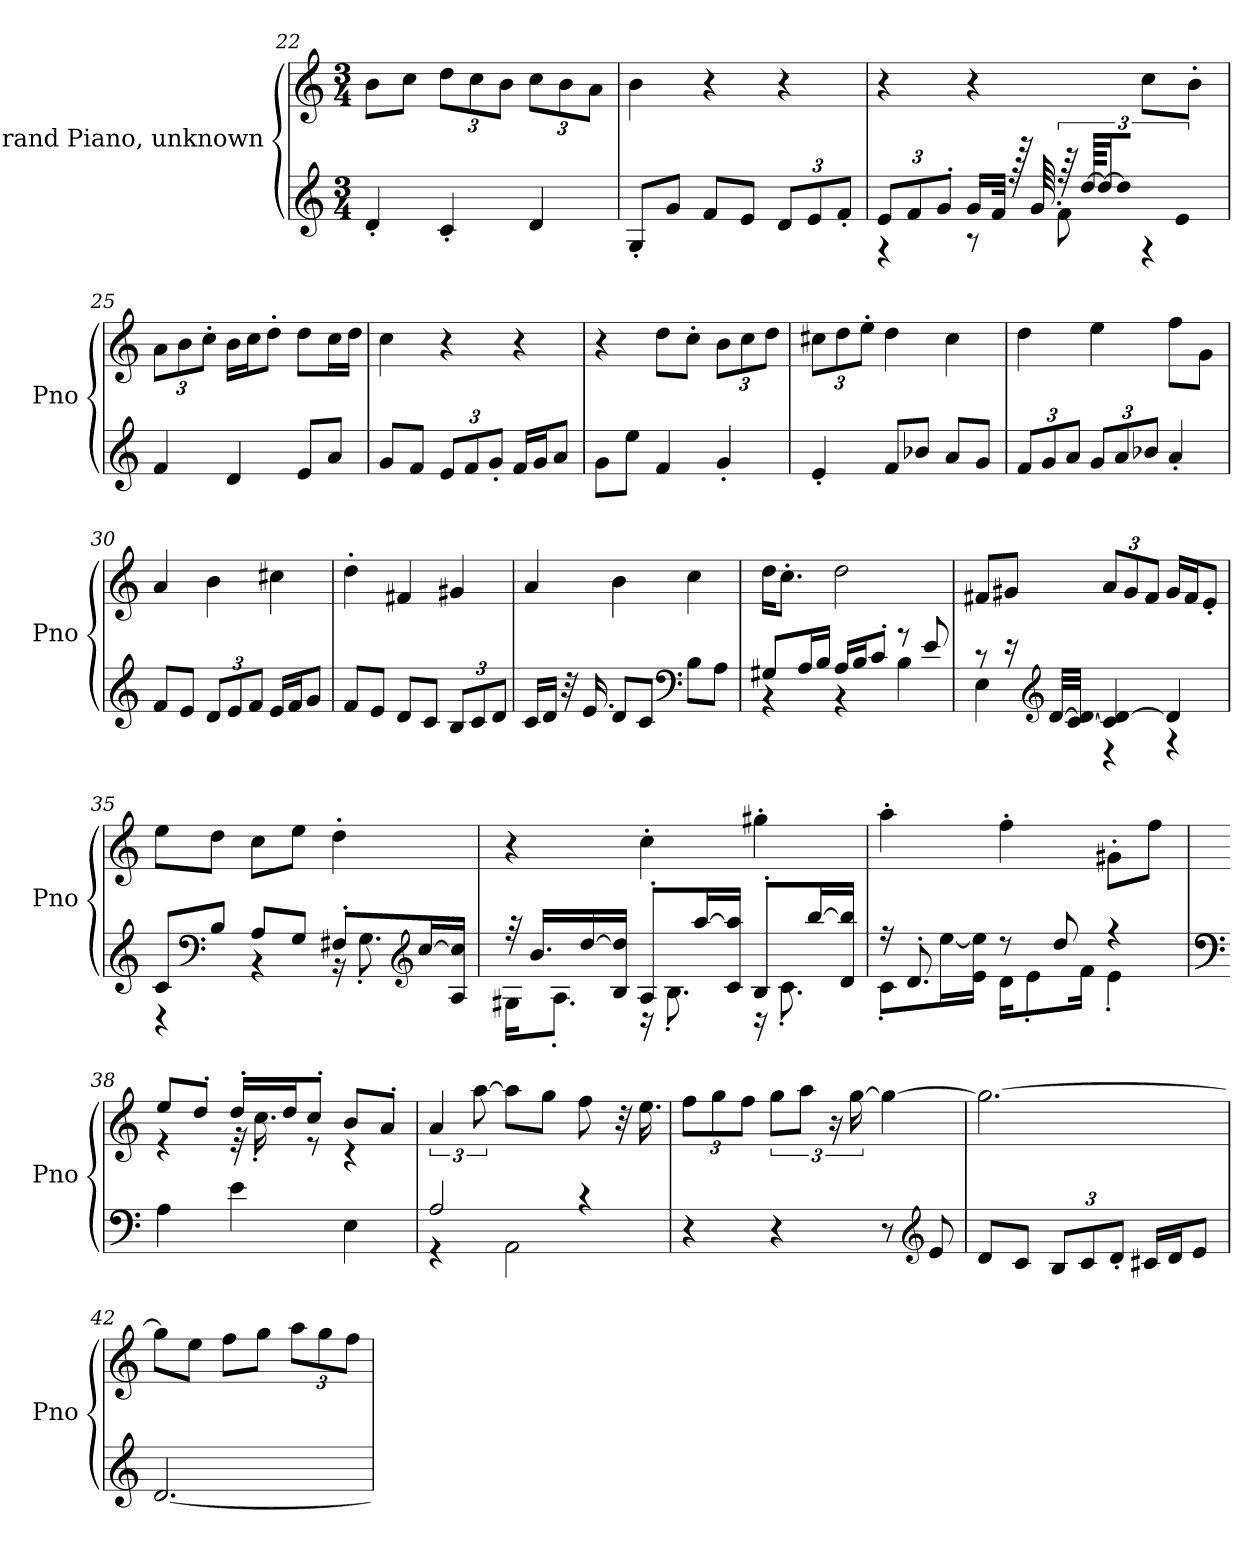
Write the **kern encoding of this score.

**kern	**kern
*part1	*part1
*staff2	*staff1
*I"Grand Piano, unknown	*
*I'Pno	*
*clefG2	*clefG2
*k[]	*k[]
*M3/4	*M3/4
=22	=22
4d'/	8b\L
.	8cc\J
*	*Xbrackettup
4c'/	12dd\L
.	12cc\
.	12b\J
4d/	12cc\L
.	12b\
.	12a\J
=23	=23
8G'/L	4b\
8g/J	.
8f/L	4r
8e/J	.
*Xbrackettup	*
12d/L	4r
12e/	.
12f'/J	.
!!LO:LB:g=z
=24	=24
*^	*
12e/L	4r	4r
12f/	.	.
12g'/J	.	.
16g/LL	8r	4r
32f/JJk	.	.
128r	.	.
64.g/	.	.
*brackettup	*	*
96r	8f\	.
[96dd/KKLL	.	.
24dd/_	.	.
16dd/JJ]	.	.
4e/	4r	8cc\L
.	.	8b'\J
*v	*v	*
=25	=25
4f/	12a\L
.	12b\
.	12cc'\J
4d/	16b\LL
.	16cc\J
.	8dd'\J
8e/L	8dd\L
8a/J	16cc\L
.	16dd\JJ
=26	=26
8g/L	4cc\
8f/J	.
*Xbrackettup	*
12e/L	4r
12f/	.
12g'/J	.
16f/LL	4r
16g/J	.
8a/J	.
=27	=27
8g\L	4r
8ee\J	.
4f/	8dd\L
.	8cc'\J
4g'/	12b\L
.	12cc\
.	12dd\J
=28	=28
4e'/	12cc#X\L
.	12dd\
.	12ee'\J
8f/L	4dd\
8b-X/J	.
8a/L	4cc#\
8g/J	.
!!LO:PB:g=z
=29	=29
12f/L	4dd\
12g/	.
12a/J	.
12g/L	4ee\
12a/	.
12b-X/J	.
4a'/	8ff\L
.	8g\J
=30	=30
8f/L	4a/
8e/J	.
12d/L	4b\
12e/	.
12f/J	.
16e/LL	4cc#X\
16f/J	.
8g/J	.
=31	=31
8f/L	4dd'\
8e/J	.
8d/L	4f#X/
8c/J	.
12B/L	4g#X/
12c/	.
12d/J	.
=32	=32
16c/LL	4a/
16d/JJ	.
32r	.
16.e/	.
8d/L	4b\
8c/J	.
*clefF4	*
8B\L	4cc\
8A\J	.
=33	=33
*^	*
8G#X/L	4r	16dd\KL
.	.	8.cc'\J
16A/L	.	.
16B/JJ	.	.
16A/LL	4r	2dd\
16B/J	.	.
8c'/J	.	.
8r	4B\	.
8e/	.	.
!!LO:LB:g=z
=34	=34	=34
8r	4E\	8f#X/L
16r	.	8g#X/J
*clefG2	*	*
[32d/LLL	.	.
[32c/ 32d/]JJJ	.	.
4c/] [4d/	4r	12a/L
.	.	12g#/
.	.	12f#/J
4d/]	4r	16g#/LL
.	.	16f#/J
.	.	8e'/J
=35	=35	=35
8c/L	4r	8ee\L
*clefF4	*	*
8B/J	.	8dd\J
8A/L	4r	8cc\L
8G/J	.	8ee\J
8F#X'/L	16r	4dd'\
.	8.G'\	.
*clefG2	*	*
[16cc/L	.	.
16A/ 16cc/]JJ	.	.
=36	=36	=36
32r	16G#X\KL	4r
16.b/LL	.	.
.	8.A'\J	.
[16dd/	.	.
16B/ 16dd/]JJ	.	.
8A'/L	16r	4cc'\
.	8.B'\	.
[16aa/L	.	.
16c/ 16aa/]JJ	.	.
8B'/L	16r	4gg#X'\
.	8.c'\	.
[16bb/L	.	.
16d/ 16bb/]JJ	.	.
!!LO:LB:g=z
=37	=37	=37
16r	8c'\L	4aa'\
8.d'/	.	.
.	[16ee\L	.
.	16e\ 16ee\]JJ	.
8r	16d\KL	4ff'\
.	8e'\	.
8dd/	.	.
.	16f\Jk	.
4r	4e'\	8g#X'\L
.	.	8ff\J
*v	*v	*
=38	=38
*clefF4	*
*	*^
4A\	8ee/L	4r
.	8dd'/J	.
4e\	16dd'/LL	32r
.	.	16.cc'\
.	16dd/J	.
.	8cc'/J	8r
4E\	8b/L	4r
.	8a'/J	.
*	*v	*v
=39	=39
*^	*
*	*	*brackettup
2A/	4r	6a/
.	.	[12aa\
.	2AA\	8aa\L]
.	.	8gg\J
4r	.	8ff\
.	.	32r
.	.	16.ee\
*v	*v	*
=40	=40
*	*Xbrackettup
4r	12ff\L
.	12gg\
.	12ff\J
*	*brackettup
4r	12gg\L
.	12aa\J
.	24r
.	[24gg\
8r	4gg\_
*clefG2	*
8e/	.
!!LO:LB:g=z
=41	=41
8d/L	2.gg\_
8c/J	.
12B/L	.
12c/	.
12d'/J	.
16c#X/LL	.
16d/J	.
8e/J	.
=42	=42
[2.d/	8gg\L]
.	8ee\J
.	8ff\L
.	8gg\J
*	*Xbrackettup
.	12aa\L
.	12gg\
.	12ff\J
=	=
*-	*-
